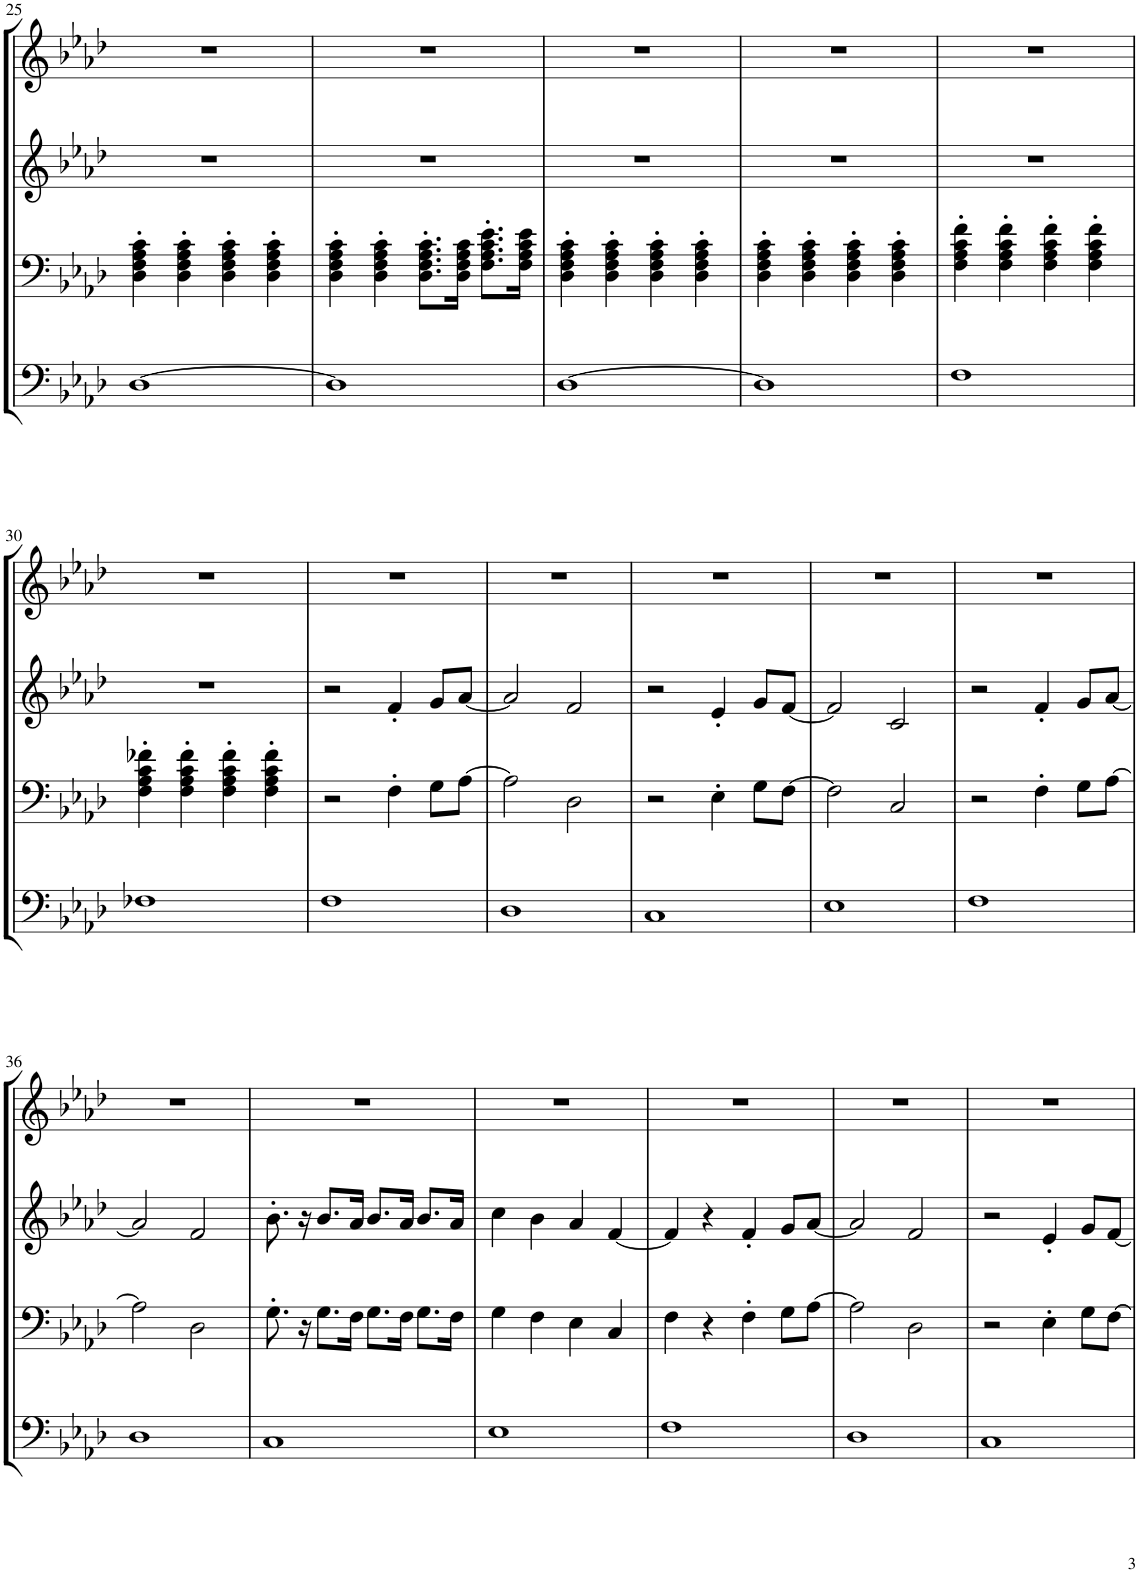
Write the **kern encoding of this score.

**kern	**kern	**kern	**kern
*part4	*part3	*part2	*part1
*staff4	*staff3	*staff2	*staff1
*I"Tuba	*I"Trombone	*I"Bb Trumpet 2	*I"Bb Trumpet 1
*I'Tba	*I'Trb	*I'Tpt	*I'Tpt
!!LO:PB:g=z
*clefF4	*clefF4	*clefG2	*clefG2
*	*	*ITrd1c2	*ITrd1c2
*k[b-e-a-d-]	*k[b-e-a-d-]	*k[b-e-a-d-]	*k[b-e-a-d-]
*M4/4	*M4/4	*M4/4	*M4/4
=25	=25	=25	=25
[1D-	4D-\' 4F\' 4A-\' 4c\'	1r	1r
.	4D-\' 4F\' 4A-\' 4c\'	.	.
.	4D-\' 4F\' 4A-\' 4c\'	.	.
.	4D-\' 4F\' 4A-\' 4c\'	.	.
=26	=26	=26	=26
1D-]	4D-\' 4F\' 4A-\' 4c\'	1r	1r
.	4D-\' 4F\' 4A-\' 4c\'	.	.
.	8.D-\' 8.F\' 8.A-\' 8.c\'L	.	.
.	16D-\ 16F\ 16A-\ 16c\Jk	.	.
.	8.F\' 8.A-\' 8.c\' 8.e-\'L	.	.
.	16F\ 16A-\ 16c\ 16e-\Jk	.	.
=27	=27	=27	=27
[1D-	4D-\' 4F\' 4A-\' 4c\'	1r	1r
.	4D-\' 4F\' 4A-\' 4c\'	.	.
.	4D-\' 4F\' 4A-\' 4c\'	.	.
.	4D-\' 4F\' 4A-\' 4c\'	.	.
=28	=28	=28	=28
1D-]	4D-\' 4F\' 4A-\' 4c\'	1r	1r
.	4D-\' 4F\' 4A-\' 4c\'	.	.
.	4D-\' 4F\' 4A-\' 4c\'	.	.
.	4D-\' 4F\' 4A-\' 4c\'	.	.
=29	=29	=29	=29
1F	4F\' 4A-\' 4c\' 4f\'	1r	1r
.	4F\' 4A-\' 4c\' 4f\'	.	.
.	4F\' 4A-\' 4c\' 4f\'	.	.
.	4F\' 4A-\' 4c\' 4f\'	.	.
!!LO:LB:g=z
=30	=30	=30	=30
1F-X	4F\' 4A-\' 4c\' 4f-X\'	1r	1r
.	4F\' 4A-\' 4c\' 4f-\'	.	.
.	4F\' 4A-\' 4c\' 4f-\'	.	.
.	4F\' 4A-\' 4c\' 4f-\'	.	.
=31	=31	=31	=31
1F	2r	2r	1r
.	4F'\	4f'/	.
.	8G\L	8g/L	.
.	[8A-\J	[8a-/J	.
=32	=32	=32	=32
1D-	2A-\]	2a-/]	1r
.	2D-\	2f/	.
=33	=33	=33	=33
1C	2r	2r	1r
.	4E-'\	4e-'/	.
.	8G\L	8g/L	.
.	[8F\J	[8f/J	.
=34	=34	=34	=34
1E-	2F\]	2f/]	1r
.	2C/	2c/	.
=35	=35	=35	=35
1F	2r	2r	1r
.	4F'\	4f'/	.
.	8G\L	8g/L	.
.	[8A-\J	[8a-/J	.
!!LO:LB:g=z
=36	=36	=36	=36
1D-	2A-\]	2a-/]	1r
.	2D-\	2f/	.
=37	=37	=37	=37
1C	8.G'\	8.b-'\	1r
.	16r	16r	.
.	8.G\L	8.b-/L	.
.	16F\Jk	16a-/Jk	.
.	8.G\L	8.b-/L	.
.	16F\Jk	16a-/Jk	.
.	8.G\L	8.b-/L	.
.	16F\Jk	16a-/Jk	.
=38	=38	=38	=38
1E-	4G\	4cc\	1r
.	4F\	4b-\	.
.	4E-\	4a-/	.
.	4C/	[4f/	.
=39	=39	=39	=39
1F	4F\	4f/]	1r
.	4r	4r	.
.	4F'\	4f'/	.
.	8G\L	8g/L	.
.	[8A-\J	[8a-/J	.
=40	=40	=40	=40
1D-	2A-\]	2a-/]	1r
.	2D-\	2f/	.
=41	=41	=41	=41
1C	2r	2r	1r
.	4E-'\	4e-'/	.
.	8G\L	8g/L	.
.	[8F\J	[8f/J	.
=	=	=	=
*-	*-	*-	*-
